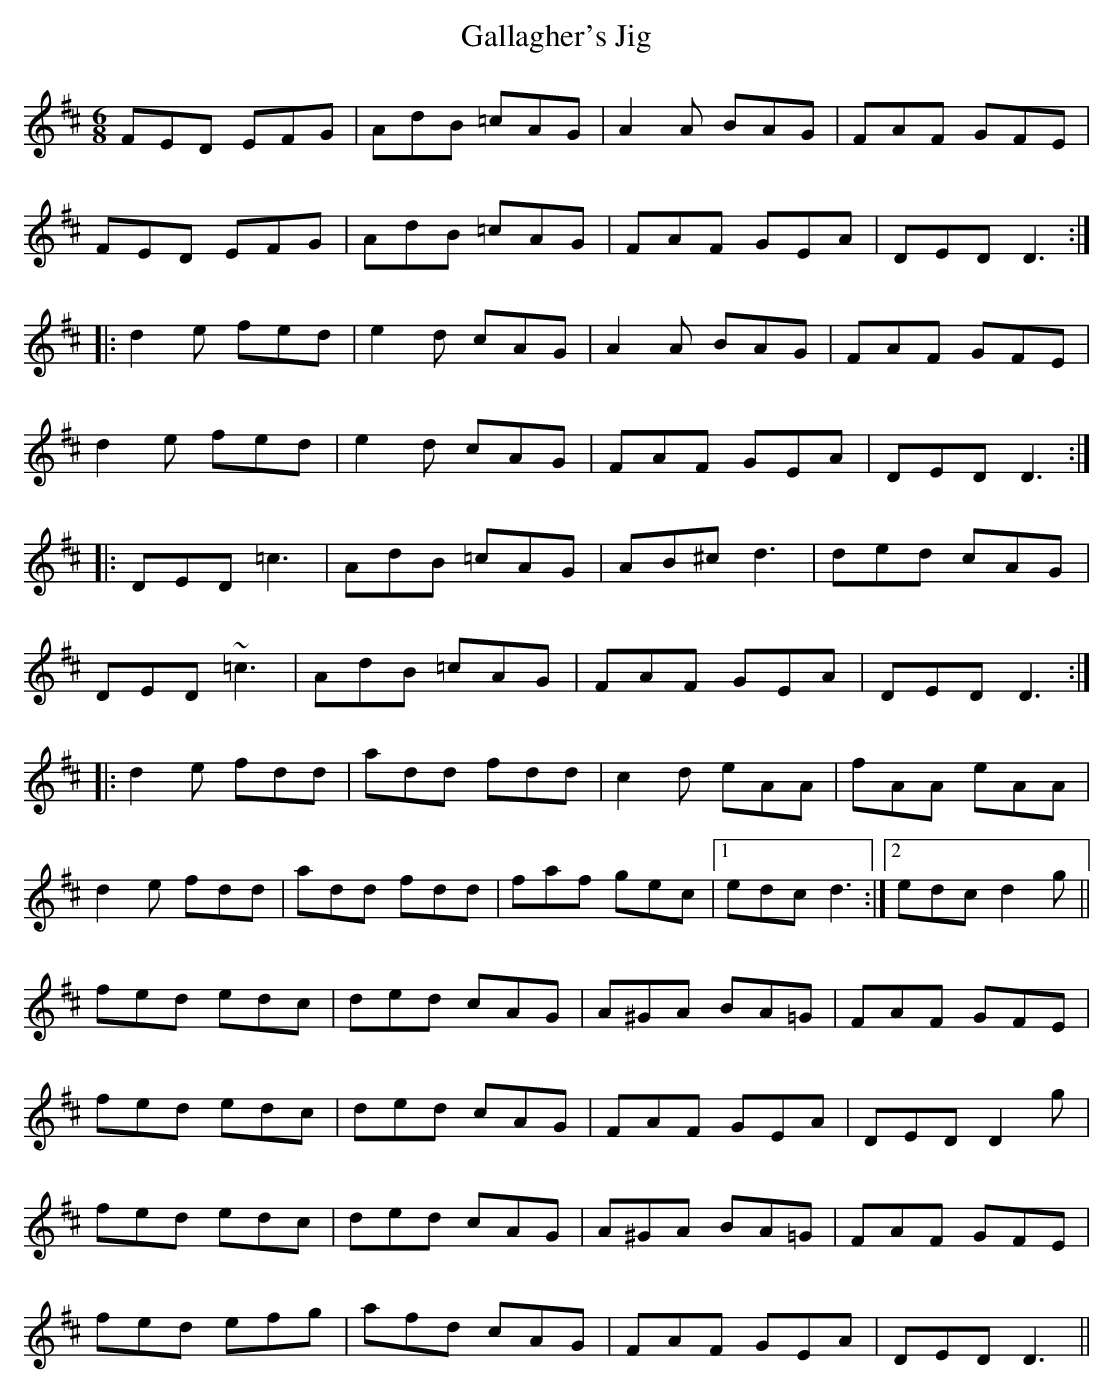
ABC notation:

X:1
T:Gallagher's Jig
M:6/8
L:1/8
K:D
FED EFG|AdB =cAG|A2A BAG|FAF GFE|!
FED EFG|AdB =cAG|FAF GEA|DED D3:|!
|:d2e fed|e2d cAG|A2A BAG|FAF GFE|!
d2e fed|e2d cAG|FAF GEA|DED D3:|!
|:DED =c3|AdB =cAG|AB^c d3|ded cAG|!
DED ~=c3|AdB =cAG|FAF GEA|DED D3:|!
|:d2e fdd|add fdd|c2d eAA|fAA eAA|!
d2e fdd|add fdd|faf gec|1 edc d3:|2 edc d2g||!
fed edc|ded cAG|A^GA BA=G|FAF GFE|!
fed edc|ded cAG|FAF GEA|DED D2g|!
fed edc|ded cAG|A^GA BA=G|FAF GFE|!
fed efg|afd cAG|FAF GEA|DED D3||!
